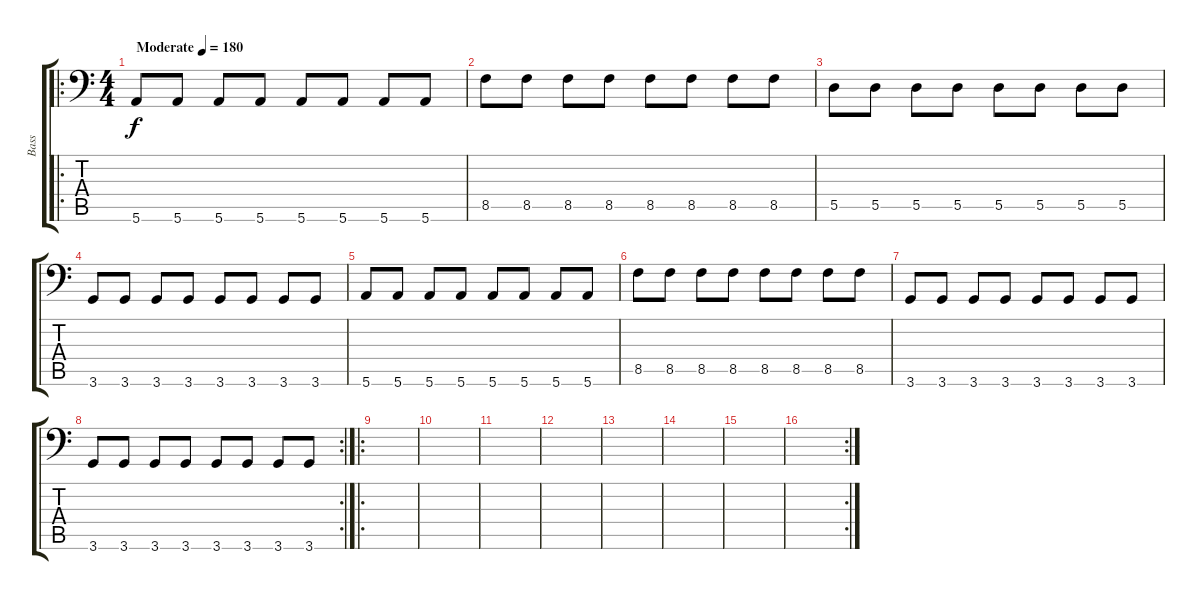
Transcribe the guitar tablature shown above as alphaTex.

\track ("Bass" "Bass") {instrument electricbasspick}
\staff {score tabs}
\tuning (E3 B2 G2 D2 A1 E1) {hide}
\ro
\ts (4 4)
\tempo (180 "Moderate")
\clef f4
\ks c
5.6.8{dy f instrument electricbasspick} 5.6.8 5.6.8 5.6.8 5.6.8 5.6.8 5.6.8 5.6.8 |
8.5.8 8.5.8 8.5.8 8.5.8 8.5.8 8.5.8 8.5.8 8.5.8 |
5.5.8 5.5.8 5.5.8 5.5.8 5.5.8 5.5.8 5.5.8 5.5.8 |
3.6.8 3.6.8 3.6.8 3.6.8 3.6.8 3.6.8 3.6.8 3.6.8 |
5.6.8 5.6.8 5.6.8 5.6.8 5.6.8 5.6.8 5.6.8 5.6.8 |
8.5.8 8.5.8 8.5.8 8.5.8 8.5.8 8.5.8 8.5.8 8.5.8 |
3.6.8 3.6.8 3.6.8 3.6.8 3.6.8 3.6.8 3.6.8 3.6.8 |
\rc 2
3.6.8 3.6.8 3.6.8 3.6.8 3.6.8 3.6.8 3.6.8 3.6.8 |
\ro
|
|
|
|
|
|
|
\rc 2
